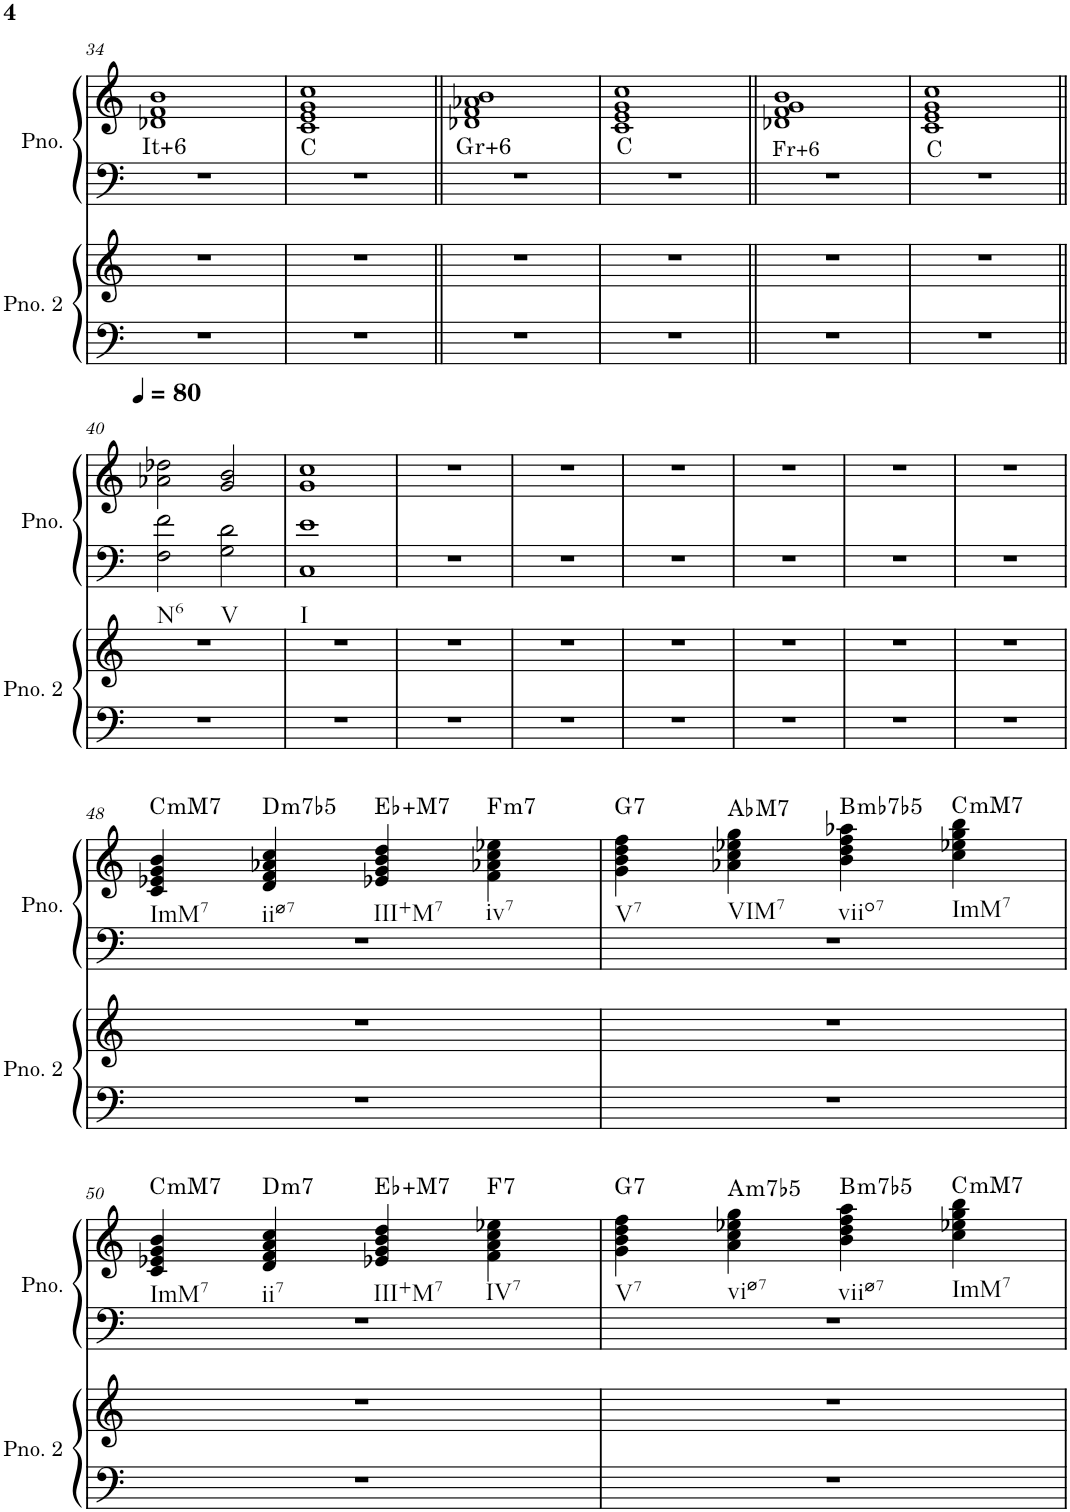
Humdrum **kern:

**kern	**kern	**kern	**kern	**harte
*part2	*part2	*part1	*part1	*part1
*staff4	*staff3	*staff2	*staff1	*
*I"Piano 2	*	*I"Piano	*	*
*I'Pno. 2	*	*I'Pno.	*	*
!!LO:PB:g=z
*clefF4	*clefG2	*clefF4	*clefG2	*
*k[]	*k[]	*k[]	*k[]	*
*M4/4	*M4/4	*M4/4	*M4/4	*
=34	=34	=34	=34	=34
!	!	!	!	!LO:H:kt=It+6
1r	1r	1r	1d-X 1f 1b	N
=35	=35	=35	=35	=35
1r	1r	1r	1c 1e 1g 1cc	C:maj
=36||	=36||	=36||	=36||	=36||
!	!	!	!	!LO:H:kt=r+
1r	1r	1r	1d-X 1f 1a-X 1b	.
=37	=37	=37	=37	=37
1r	1r	1r	1c 1e 1g 1cc	C:maj
=38||	=38||	=38||	=38||	=38||
!	!	!	!LO:TX:b:t=Fr+6	!
1r	1r	1r	1d-X 1f 1g 1b	.
=39	=39	=39	=39	=39
1r	1r	1r	1c 1e 1g 1cc	C:maj
!!LO:LB:g=z
=40||	=40||	=40||	=40||	=40||
*	*	*	*MM80	*
!	!	!	!	!LO:H:kt=N6
1r	1r	2F\ 2f\	2a-X\ 2dd-X\	N
.	.	2G\ 2d\	2g/ 2b/	.
=41	=41	=41	=41	=41
1r	1r	1C 1e	1g 1cc	.
=42	=42	=42	=42	=42
1r	1r	1r	1r	.
=43	=43	=43	=43	=43
1r	1r	1r	1r	.
=44	=44	=44	=44	=44
1r	1r	1r	1r	.
=45	=45	=45	=45	=45
1r	1r	1r	1r	.
=46	=46	=46	=46	=46
1r	1r	1r	1r	.
=47	=47	=47	=47	=47
1r	1r	1r	1r	.
!!LO:LB:g=z
=48	=48	=48	=48	=48
!	!	!	!	!LO:H:kt=mM7
1r	1r	1r	4c/ 4e-X/ 4g/ 4b/	C:minmaj7
!	!	!	!	!LO:H:kt=m7b5
.	.	.	4d/ 4f/ 4a-X/ 4cc/	D:hdim7
.	.	.	4e-X/ 4g/ 4b/ 4dd/	Eb:aug
!	!	!	!	!LO:H:kt=m7
.	.	.	4f\ 4a-X\ 4cc\ 4ee-X\	F:min7
=49	=49	=49	=49	=49
!	!	!	!	!LO:H:kt=7
1r	1r	1r	4g\ 4b\ 4dd\ 4ff\	G:7
!	!	!	!	!LO:H:kt=M7
.	.	.	4a-X\ 4cc\ 4ee-X\ 4gg\	Ab:maj7
!	!	!	!	!LO:H:kt=m
.	.	.	4b\ 4dd\ 4ff\ 4aa-X\	B:(b3,b5,b7)
!	!	!	!	!LO:H:kt=mM7
.	.	.	4cc\ 4ee-X\ 4gg\ 4bb\	C:minmaj7
!!LO:LB:g=z
=50	=50	=50	=50	=50
!	!	!	!	!LO:H:kt=mM7
1r	1r	1r	4c/ 4e-X/ 4g/ 4b/	C:minmaj7
!	!	!	!	!LO:H:kt=m7
.	.	.	4d/ 4f/ 4a/ 4cc/	D:min7
.	.	.	4e-X/ 4g/ 4b/ 4dd/	Eb:aug
!	!	!	!	!LO:H:kt=7
.	.	.	4f\ 4a\ 4cc\ 4ee-X\	F:7
=51	=51	=51	=51	=51
!	!	!	!	!LO:H:kt=7
1r	1r	1r	4g\ 4b\ 4dd\ 4ff\	G:7
!	!	!	!	!LO:H:kt=m7b5
.	.	.	4a\ 4cc\ 4ee-X\ 4gg\	A:hdim7
!	!	!	!	!LO:H:kt=m7b5
.	.	.	4b\ 4dd\ 4ff\ 4aa\	B:hdim7
!	!	!	!	!LO:H:kt=mM7
.	.	.	4cc\ 4ee-X\ 4gg\ 4bb\	C:minmaj7
=	=	=	=	=
*-	*-	*-	*-	*-
